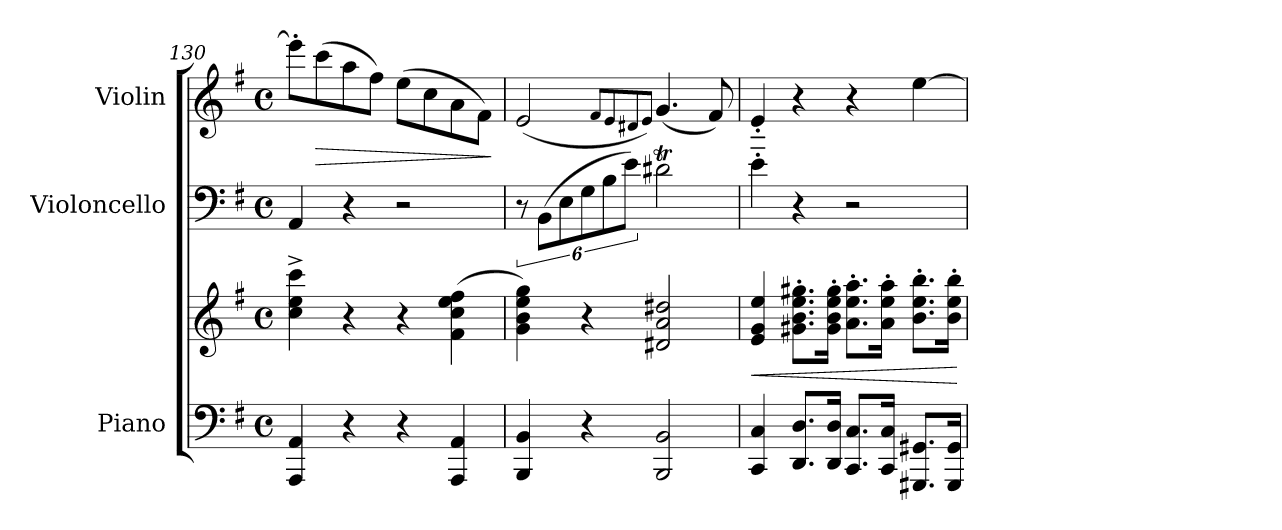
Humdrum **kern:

**kern	**kern	**dynam	**kern	**dynam	**kern	**dynam
*part3	*part3	*part3	*part2	*part2	*part1	*part1
*staff4	*staff3	*staff3/4	*staff2	*staff2	*staff1	*staff1
*I"Piano	*	*	*I"Violoncello	*	*I"Violin	*
*I'Pno.	*	*	*I'Vc.	*	*I'Vln.	*
*clefF4	*clefG2	*	*clefF4	*	*clefG2	*
*k[f#]	*k[f#]	*	*k[f#]	*	*k[f#]	*
*M4/4	*M4/4	*	*M4/4	*	*M4/4	*
*met(c)	*met(c)	*	*met(c)	*	*met(c)	*
=130	=130	=130	=130	=130	=130	=130
4AAA/ 4AA/	4cc\^ 4ee\^ 4ccc\^	.	4AA/	.	8eee'\L]	.
!	!	!	!	!	!	!LO:HP:b
.	.	.	.	.	(8ccc\	>
4r	4r	.	4r	.	8aa\	.
.	.	.	.	.	8ff#\J)	.
4r	4r	.	2r	.	(8ee\L	.
.	.	.	.	.	8cc\	.
!	!	!LO:DY:b	!	!	!	!
!	!	!LO:DY:n=1:b	!	!	!	!
!	!	!LO:DY:n=2:b	!	!	!	!
4AAA/ 4AA/	(4f#\ 4cc\ 4ee\ 4ff#\	other-dynamics mf other-dynamics	.	.	8a\	.
.	.	.	.	.	8f#\J)	.
.	.	.	.	.	.	]
!!LO:PB:g=z
=131	=131	=131	=131	=131	=131	=131
!	!	!	!	!LO:DY:b	!	!
!	!	!	!	!LO:DY:n=1:b	!	!
!	!	!	!	!LO:DY:n=2:b	!	!LO:DY:b
!	!	!	!	!	!	!LO:DY:n=1:b
!	!	!	!	!	!	!LO:DY:n=2:b
4BBB/ 4BB/	4g\ 4b\ 4ee\ 4gg\)	.	12r	other-dynamics mf other-dynamics	(2e/	other-dynamics mf other-dynamics
.	.	.	(12BB\L	.	.	.
.	.	.	12E\	.	.	.
4r	4r	.	12G\	.	.	.
.	.	.	12B\	.	.	.
.	.	.	12e\J)	.	.	.
.	.	.	.	.	8qf#/L	.
.	.	.	.	.	8qe/	.
.	.	.	.	.	8qd#X/	.
.	.	.	.	.	8qe/J)	.
2BBB/ 2BB/	2d#X/ 2a/ 2dd#X/	.	2d#Xt\	.	(4.g/	.
.	.	.	.	.	8f#/)	.
=132	=132	=132	=132	=132	=132	=132
!	!	!LO:HP:b	!	!	!	!
4CC/ 4C/	4e/ 4g/ 4ee/	<	4e'~\	.	4e'~/	.
8.DD/ 8.D/L	8.g#X\' 8.b\' 8.ee\' 8.gg#X\'L	.	4r	.	4r	.
16DD/ 16D/Jk	16g#\' 16b\' 16ee\' 16gg#\'Jk	.	.	.	.	.
8.CC/ 8.C/L	8.a\' 8.ee\' 8.aa\'L	.	2r	.	4r	.
16CC/ 16C/Jk	16a\' 16ee\' 16aa\'Jk	.	.	.	.	.
!	!	!	!	!	!	!LO:DY:b
!	!	!	!	!	!	!LO:DY:n=1:b
!	!	!	!	!	!	!LO:DY:n=2:b
8.GGG#X/ 8.GG#X/L	8.b\' 8.ee\' 8.bb\'L	.	.	.	[4ee\	other-dynamics ff other-dynamics
16GGG#/ 16GG#/Jk	16b\' 16ee\' 16bb\'Jk	.	.	.	.	.
.	.	[	.	.	.	.
=	=	=	=	=	=	=
*-	*-	*-	*-	*-	*-	*-
